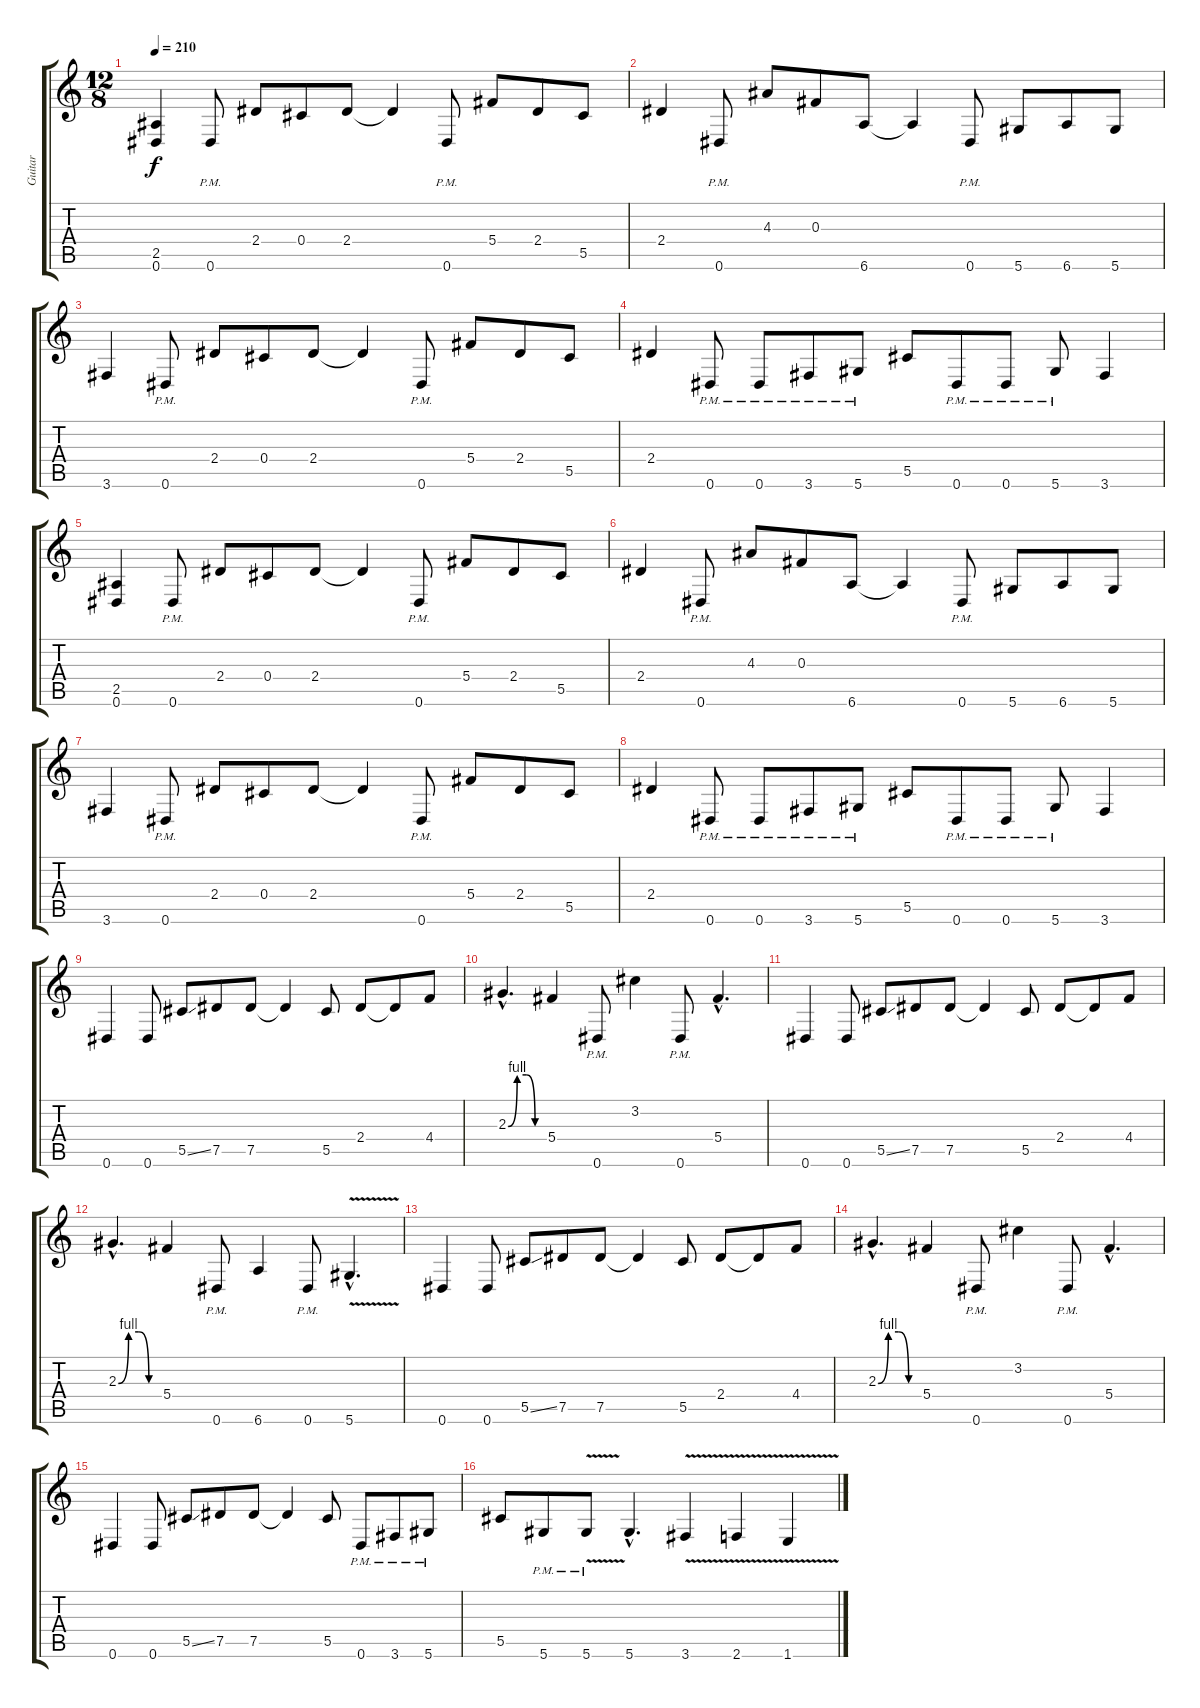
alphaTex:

\track ("Guitar" "Guitar") {instrument overdrivenguitar}
\staff {score tabs}
\tuning (Eb4 Bb3 Gb3 Db3 Ab2 Eb2) {hide}
\ts (12 8)
\tempo 210
\clef g2
\ks c
(2.5 0.6).4{dy f} 0.6{pm}.8 2.4.8 0.4.8 2.4.8 2.4{t}.4 0.6{pm}.8 5.4.8 2.4.8 5.5.8 |
2.4.4 0.6{pm}.8 4.3.8 0.3.8 6.6.8 6.6{t}.4 0.6{pm}.8 5.6.8 6.6.8 5.6.8 |
3.6.4 0.6{pm}.8 2.4.8 0.4.8 2.4.8 2.4{t}.4 0.6{pm}.8 5.4.8 2.4.8 5.5.8 |
2.4.4 0.6{pm}.8 0.6{pm}.8 3.6{pm}.8 5.6{pm}.8 5.5.8 0.6{pm}.8 0.6{pm}.8 5.6{pm}.8 3.6.4 |
(2.5 0.6).4 0.6{pm}.8 2.4.8 0.4.8 2.4.8 2.4{t}.4 0.6{pm}.8 5.4.8 2.4.8 5.5.8 |
2.4.4 0.6{pm}.8 4.3.8 0.3.8 6.6.8 6.6{t}.4 0.6{pm}.8 5.6.8 6.6.8 5.6.8 |
3.6.4 0.6{pm}.8 2.4.8 0.4.8 2.4.8 2.4{t}.4 0.6{pm}.8 5.4.8 2.4.8 5.5.8 |
2.4.4 0.6{pm}.8 0.6{pm}.8 3.6{pm}.8 5.6{pm}.8 5.5.8 0.6{pm}.8 0.6{pm}.8 5.6{pm}.8 3.6.4 |
0.6.4 0.6.8 5.5{ss}.8 7.5.8 7.5.8 7.5{t}.4 5.5.8 2.4.8 2.4{t}.8 4.4.8 |
2.3{be (custom 0 0 15 4 30 4 45 0 60 0) hac}.4{d} 5.4.4 0.6{pm}.8 3.2.4 0.6{pm}.8 5.4{hac}.4{d} |
0.6.4 0.6.8 5.5{ss}.8 7.5.8 7.5.8 7.5{t}.4 5.5.8 2.4.8 2.4{t}.8 4.4.8 |
2.3{be (custom 0 0 15 4 30 4 45 0 60 0) hac}.4{d} 5.4.4 0.6{pm}.8 6.6.4 0.6{pm}.8 5.6{v hac}.4{d} |
0.6.4 0.6.8 5.5{ss}.8 7.5.8 7.5.8 7.5{t}.4 5.5.8 2.4.8 2.4{t}.8 4.4.8 |
2.3{be (custom 0 0 15 4 30 4 45 0 60 0) hac}.4{d} 5.4.4 0.6{pm}.8 3.2.4 0.6{pm}.8 5.4{hac}.4{d} |
0.6.4 0.6.8 5.5{ss}.8 7.5.8 7.5.8 7.5{t}.4 5.5.8 0.6{pm}.8 3.6{pm}.8 5.6{pm}.8 |
5.5.8 5.6{pm}.8 5.6{v pm}.8 5.6{hac}.4{d} 3.6{v}.4 2.6{v}.4 1.6{v}.4
